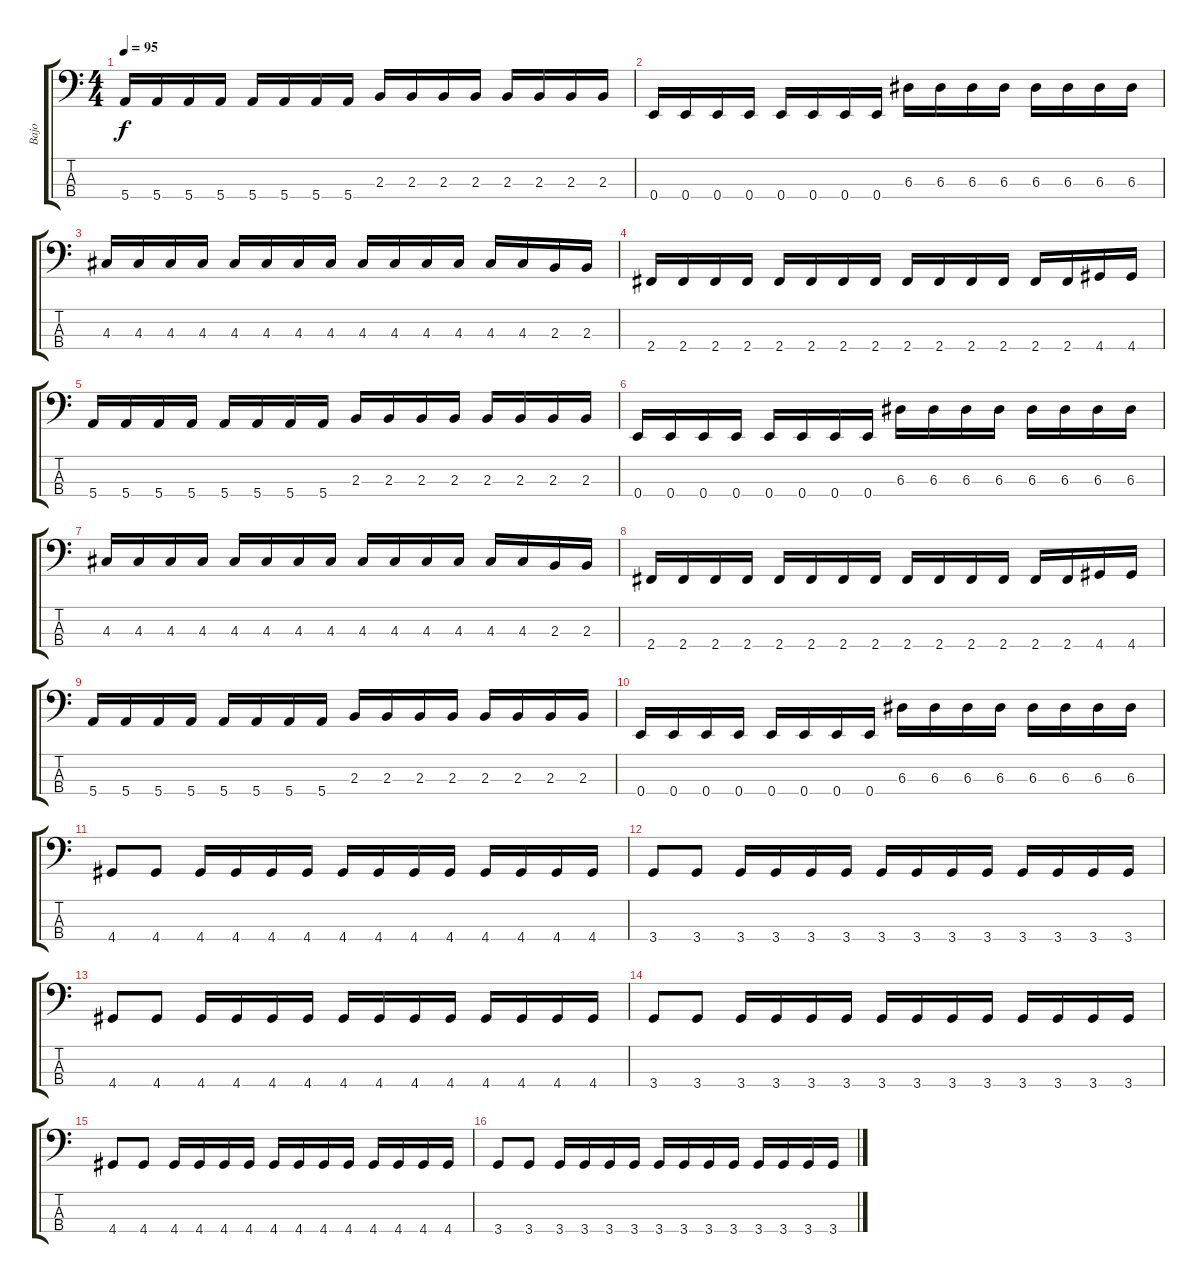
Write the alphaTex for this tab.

\track ("Bajo" "Bajo") {instrument electricbasspick}
\staff {score tabs}
\tuning (G2 D2 A1 E1) {hide}
\ts (4 4)
\tempo 95
\clef f4
\ks c
5.4.16{dy f} 5.4.16 5.4.16 5.4.16 5.4.16 5.4.16 5.4.16 5.4.16 2.3.16 2.3.16 2.3.16 2.3.16 2.3.16 2.3.16 2.3.16 2.3.16 |
0.4.16 0.4.16 0.4.16 0.4.16 0.4.16 0.4.16 0.4.16 0.4.16 6.3.16 6.3.16 6.3.16 6.3.16 6.3.16 6.3.16 6.3.16 6.3.16 |
4.3.16 4.3.16 4.3.16 4.3.16 4.3.16 4.3.16 4.3.16 4.3.16 4.3.16 4.3.16 4.3.16 4.3.16 4.3.16 4.3.16 2.3.16 2.3.16 |
2.4.16 2.4.16 2.4.16 2.4.16 2.4.16 2.4.16 2.4.16 2.4.16 2.4.16 2.4.16 2.4.16 2.4.16 2.4.16 2.4.16 4.4.16 4.4.16 |
5.4.16 5.4.16 5.4.16 5.4.16 5.4.16 5.4.16 5.4.16 5.4.16 2.3.16 2.3.16 2.3.16 2.3.16 2.3.16 2.3.16 2.3.16 2.3.16 |
0.4.16 0.4.16 0.4.16 0.4.16 0.4.16 0.4.16 0.4.16 0.4.16 6.3.16 6.3.16 6.3.16 6.3.16 6.3.16 6.3.16 6.3.16 6.3.16 |
4.3.16 4.3.16 4.3.16 4.3.16 4.3.16 4.3.16 4.3.16 4.3.16 4.3.16 4.3.16 4.3.16 4.3.16 4.3.16 4.3.16 2.3.16 2.3.16 |
2.4.16 2.4.16 2.4.16 2.4.16 2.4.16 2.4.16 2.4.16 2.4.16 2.4.16 2.4.16 2.4.16 2.4.16 2.4.16 2.4.16 4.4.16 4.4.16 |
5.4.16 5.4.16 5.4.16 5.4.16 5.4.16 5.4.16 5.4.16 5.4.16 2.3.16 2.3.16 2.3.16 2.3.16 2.3.16 2.3.16 2.3.16 2.3.16 |
0.4.16 0.4.16 0.4.16 0.4.16 0.4.16 0.4.16 0.4.16 0.4.16 6.3.16 6.3.16 6.3.16 6.3.16 6.3.16 6.3.16 6.3.16 6.3.16 |
4.4.8 4.4.8 4.4.16 4.4.16 4.4.16 4.4.16 4.4.16 4.4.16 4.4.16 4.4.16 4.4.16 4.4.16 4.4.16 4.4.16 |
3.4.8 3.4.8 3.4.16 3.4.16 3.4.16 3.4.16 3.4.16 3.4.16 3.4.16 3.4.16 3.4.16 3.4.16 3.4.16 3.4.16 |
4.4.8 4.4.8 4.4.16 4.4.16 4.4.16 4.4.16 4.4.16 4.4.16 4.4.16 4.4.16 4.4.16 4.4.16 4.4.16 4.4.16 |
3.4.8 3.4.8 3.4.16 3.4.16 3.4.16 3.4.16 3.4.16 3.4.16 3.4.16 3.4.16 3.4.16 3.4.16 3.4.16 3.4.16 |
4.4.8 4.4.8 4.4.16 4.4.16 4.4.16 4.4.16 4.4.16 4.4.16 4.4.16 4.4.16 4.4.16 4.4.16 4.4.16 4.4.16 |
3.4.8 3.4.8 3.4.16 3.4.16 3.4.16 3.4.16 3.4.16 3.4.16 3.4.16 3.4.16 3.4.16 3.4.16 3.4.16 3.4.16
